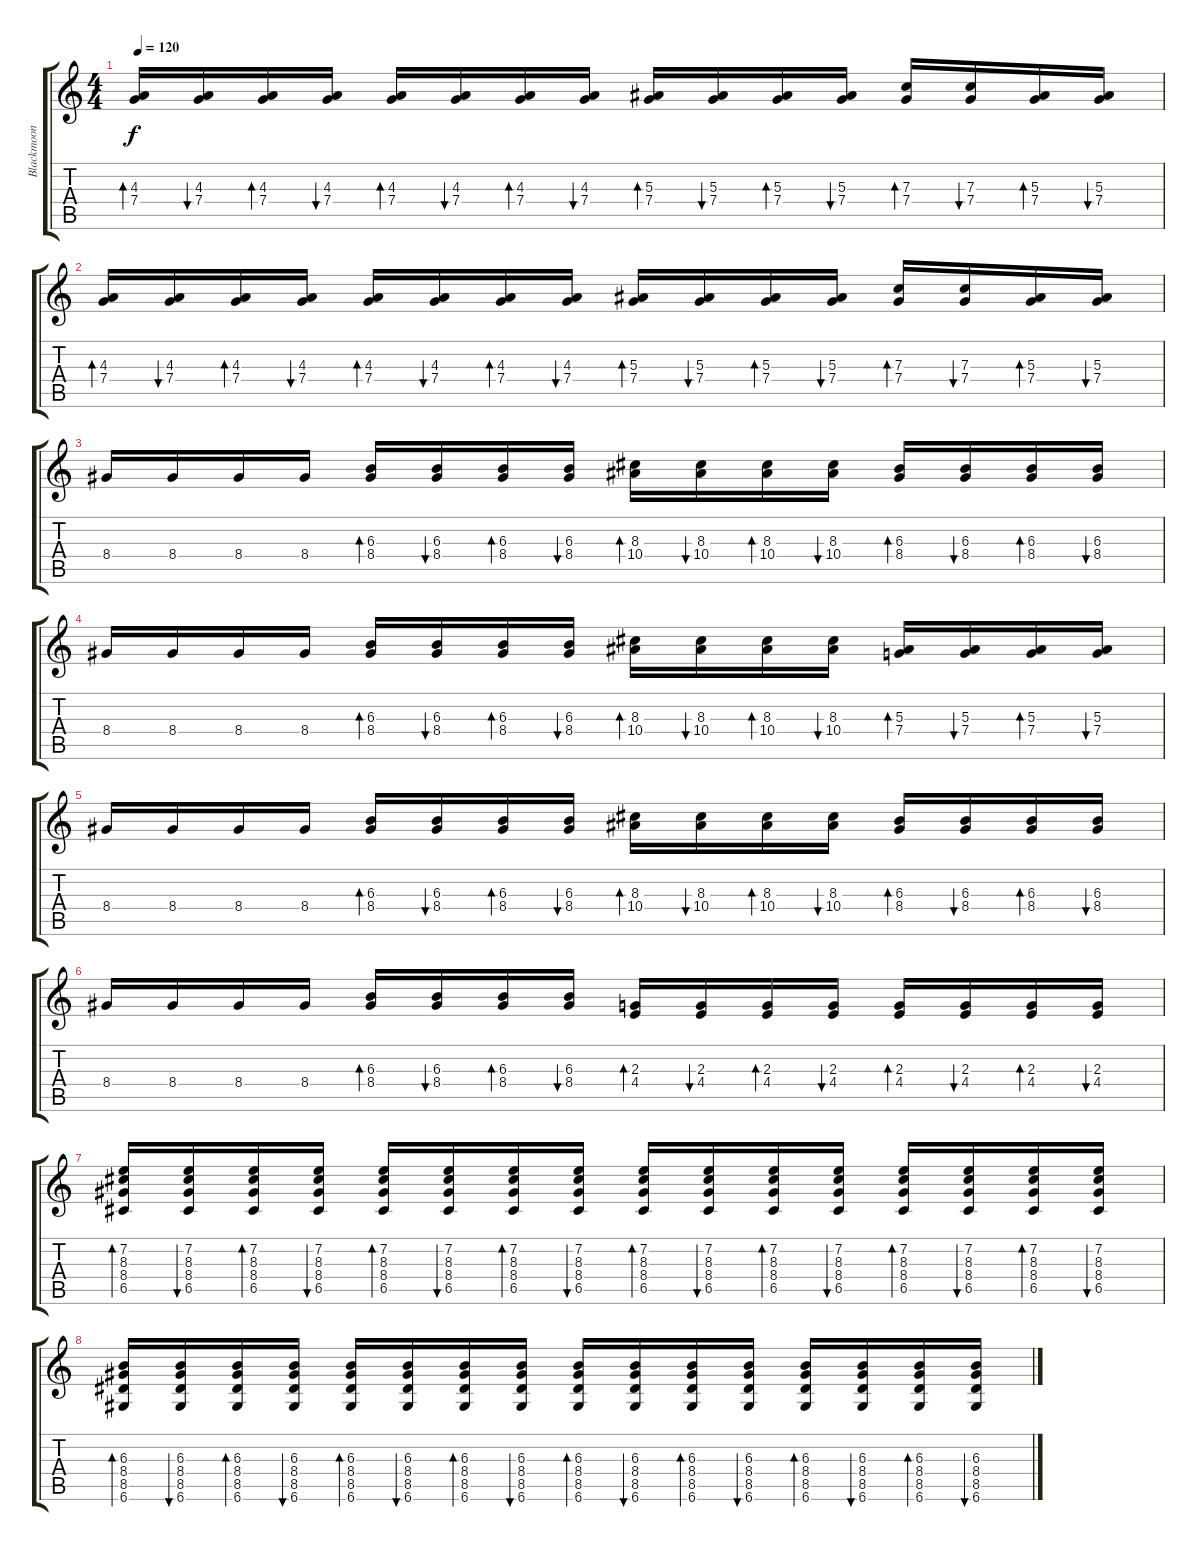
\track ("Blackmoon" "Blackmoon") {instrument distortionguitar}
\staff {score tabs}
\tuning (D4 A3 F3 C3 G2 D2) {hide}
\ts (4 4)
\tempo 120
\clef g2
\ks c
(4.3 7.4).16{bd 30 dy f} (4.3 7.4).16{bu 30} (4.3 7.4).16{bd 30} (4.3 7.4).16{bu 30} (4.3 7.4).16{bd 30} (4.3 7.4).16{bu 30} (4.3 7.4).16{bd 30} (4.3 7.4).16{bu 30} (5.3 7.4).16{bd 30} (5.3 7.4).16{bu 30} (5.3 7.4).16{bd 30} (5.3 7.4).16{bu 30} (7.3 7.4).16{bd 30} (7.3 7.4).16{bu 30} (5.3 7.4).16{bd 30} (5.3 7.4).16{bu 30} |
(4.3 7.4).16{bd 30} (4.3 7.4).16{bu 30} (4.3 7.4).16{bd 30} (4.3 7.4).16{bu 30} (4.3 7.4).16{bd 30} (4.3 7.4).16{bu 30} (4.3 7.4).16{bd 30} (4.3 7.4).16{bu 30} (5.3 7.4).16{bd 30} (5.3 7.4).16{bu 30} (5.3 7.4).16{bd 30} (5.3 7.4).16{bu 30} (7.3 7.4).16{bd 30} (7.3 7.4).16{bu 30} (5.3 7.4).16{bd 30} (5.3 7.4).16{bu 30} |
8.4.16 8.4.16 8.4.16 8.4.16 (6.3 8.4).16{bd 30} (6.3 8.4).16{bu 30} (6.3 8.4).16{bd 30} (6.3 8.4).16{bu 30} (8.3 10.4).16{bd 30} (8.3 10.4).16{bu 30} (8.3 10.4).16{bd 30} (8.3 10.4).16{bu 30} (6.3 8.4).16{bd 30} (6.3 8.4).16{bu 30} (6.3 8.4).16{bd 30} (6.3 8.4).16{bu 30} |
8.4.16 8.4.16 8.4.16 8.4.16 (6.3 8.4).16{bd 30} (6.3 8.4).16{bu 30} (6.3 8.4).16{bd 30} (6.3 8.4).16{bu 30} (8.3 10.4).16{bd 30} (8.3 10.4).16{bu 30} (8.3 10.4).16{bd 30} (8.3 10.4).16{bu 30} (5.3 7.4).16{bd 30} (5.3 7.4).16{bu 30} (5.3 7.4).16{bd 30} (5.3 7.4).16{bu 30} |
8.4.16 8.4.16 8.4.16 8.4.16 (6.3 8.4).16{bd 30} (6.3 8.4).16{bu 30} (6.3 8.4).16{bd 30} (6.3 8.4).16{bu 30} (8.3 10.4).16{bd 30} (8.3 10.4).16{bu 30} (8.3 10.4).16{bd 30} (8.3 10.4).16{bu 30} (6.3 8.4).16{bd 30} (6.3 8.4).16{bu 30} (6.3 8.4).16{bd 30} (6.3 8.4).16{bu 30} |
8.4.16 8.4.16 8.4.16 8.4.16 (6.3 8.4).16{bd 30} (6.3 8.4).16{bu 30} (6.3 8.4).16{bd 30} (6.3 8.4).16{bu 30} (2.3 4.4).16{bd 30} (2.3 4.4).16{bu 30} (2.3 4.4).16{bd 30} (2.3 4.4).16{bu 30} (2.3 4.4).16{bd 30} (2.3 4.4).16{bu 30} (2.3 4.4).16{bd 30} (2.3 4.4).16{bu 30} |
(7.2 8.3 8.4 6.5).16{bd 60} (7.2 8.3 8.4 6.5).16{bu 60} (7.2 8.3 8.4 6.5).16{bd 60} (7.2 8.3 8.4 6.5).16{bu 60} (7.2 8.3 8.4 6.5).16{bd 60} (7.2 8.3 8.4 6.5).16{bu 60} (7.2 8.3 8.4 6.5).16{bd 60} (7.2 8.3 8.4 6.5).16{bu 60} (7.2 8.3 8.4 6.5).16{bd 60} (7.2 8.3 8.4 6.5).16{bu 60} (7.2 8.3 8.4 6.5).16{bd 60} (7.2 8.3 8.4 6.5).16{bu 60} (7.2 8.3 8.4 6.5).16{bd 60} (7.2 8.3 8.4 6.5).16{bu 60} (7.2 8.3 8.4 6.5).16{bd 60} (7.2 8.3 8.4 6.5).16{bu 60} |
(6.3 8.4 8.5 6.6).16{bd 120} (6.3 8.4 8.5 6.6).16{bu 60} (6.3 8.4 8.5 6.6).16{bd 60} (6.3 8.4 8.5 6.6).16{bu 60} (6.3 8.4 8.5 6.6).16{bd 60} (6.3 8.4 8.5 6.6).16{bu 30} (6.3 8.4 8.5 6.6).16{bd 30} (6.3 8.4 8.5 6.6).16{bu 30} (6.3 8.4 8.5 6.6).16{bd 30} (6.3 8.4 8.5 6.6).16{bu 30} (6.3 8.4 8.5 6.6).16{bd 30} (6.3 8.4 8.5 6.6).16{bu 30} (6.3 8.4 8.5 6.6).16{bd 30} (6.3 8.4 8.5 6.6).16{bu 30} (6.3 8.4 8.5 6.6).16{bd 30} (6.3 8.4 8.5 6.6).16{bu 30}
